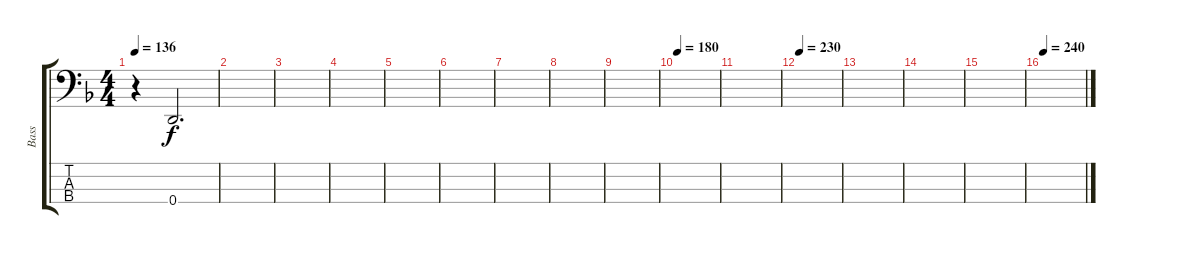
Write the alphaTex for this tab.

\track ("Bass" "Bass") {instrument electricbassfinger}
\staff {score tabs}
\tuning (G2 D2 A1 D1) {hide}
\ts (4 4)
\tempo 136
\clef f4
\ks f
r.4{dy f} 0.4.2{d} |
|
|
|
|
|
|
|
|
\tempo 180
|
|
\tempo 230
|
|
|
|
\tempo 240
